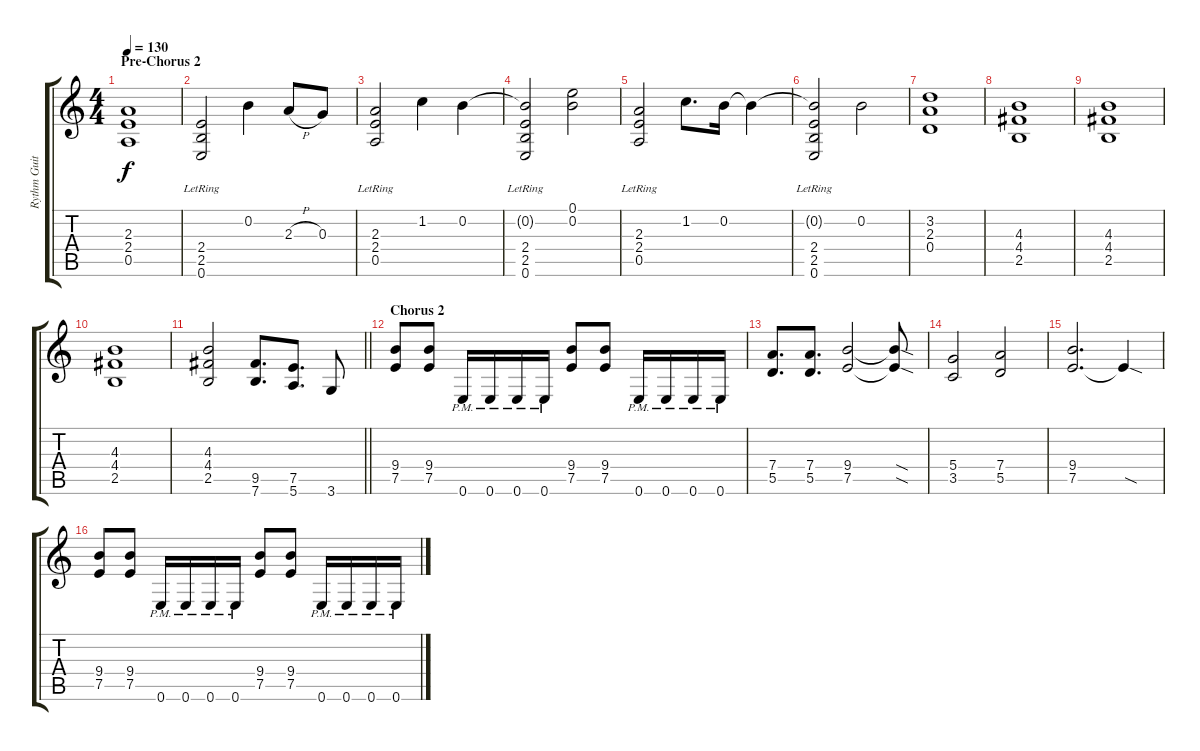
\track ("Rythm Guitar" "Rythm Guit") {instrument distortionguitar}
\staff {score tabs}
\tuning (E4 B3 G3 D3 A2 E2) {hide}
\ts (4 4)
\section ("" "Pre-Chorus 2")
\tempo 130
\clef g2
\ks c
(2.3 2.4 0.5).1{dy f} |
(2.4{lr} 2.5{lr} 0.6{lr}).2 0.2.4 2.3{h}.8 0.3.8 |
(2.3{lr} 2.4{lr} 0.5{lr}).2 1.2.4 0.2.4 |
(0.2{t} 2.4{lr} 2.5{lr} 0.6{lr}).2 (0.1 0.2).2 |
(2.3{lr} 2.4{lr} 0.5{lr}).2 1.2.8{d} 0.2.16 0.2{t}.4 |
(0.2{t} 2.4{lr} 2.5{lr} 0.6{lr}).2 0.2.2 |
(3.2 2.3 0.4).1 |
(4.3 4.4 2.5).1 |
(4.3 4.4 2.5).1 |
(4.3 4.4 2.5).1 |
\barLineRight lightlight
(4.3 4.4 2.5).2 (9.5 7.6).8{d} (7.5 5.6).8{d} 3.6.8 |
\section ("" "Chorus 2")
(9.4 7.5).8 (9.4 7.5).8 0.6{pm}.16 0.6{pm}.16 0.6{pm}.16 0.6{pm}.16 (9.4 7.5).8 (9.4 7.5).8 0.6{pm}.16 0.6{pm}.16 0.6{pm}.16 0.6{pm}.16 |
(7.4 5.5).8{d} (7.4 5.5).8{d} (9.4 7.5).2 (9.4{sod t} 7.5{sod t}).8 |
(5.4 3.5).2 (7.4 5.5).2 |
(9.4 7.5).2{d} 7.5{sod t}.4 |
(9.4 7.5).8 (9.4 7.5).8 0.6{pm}.16 0.6{pm}.16 0.6{pm}.16 0.6{pm}.16 (9.4 7.5).8 (9.4 7.5).8 0.6{pm}.16 0.6{pm}.16 0.6{pm}.16 0.6{pm}.16
